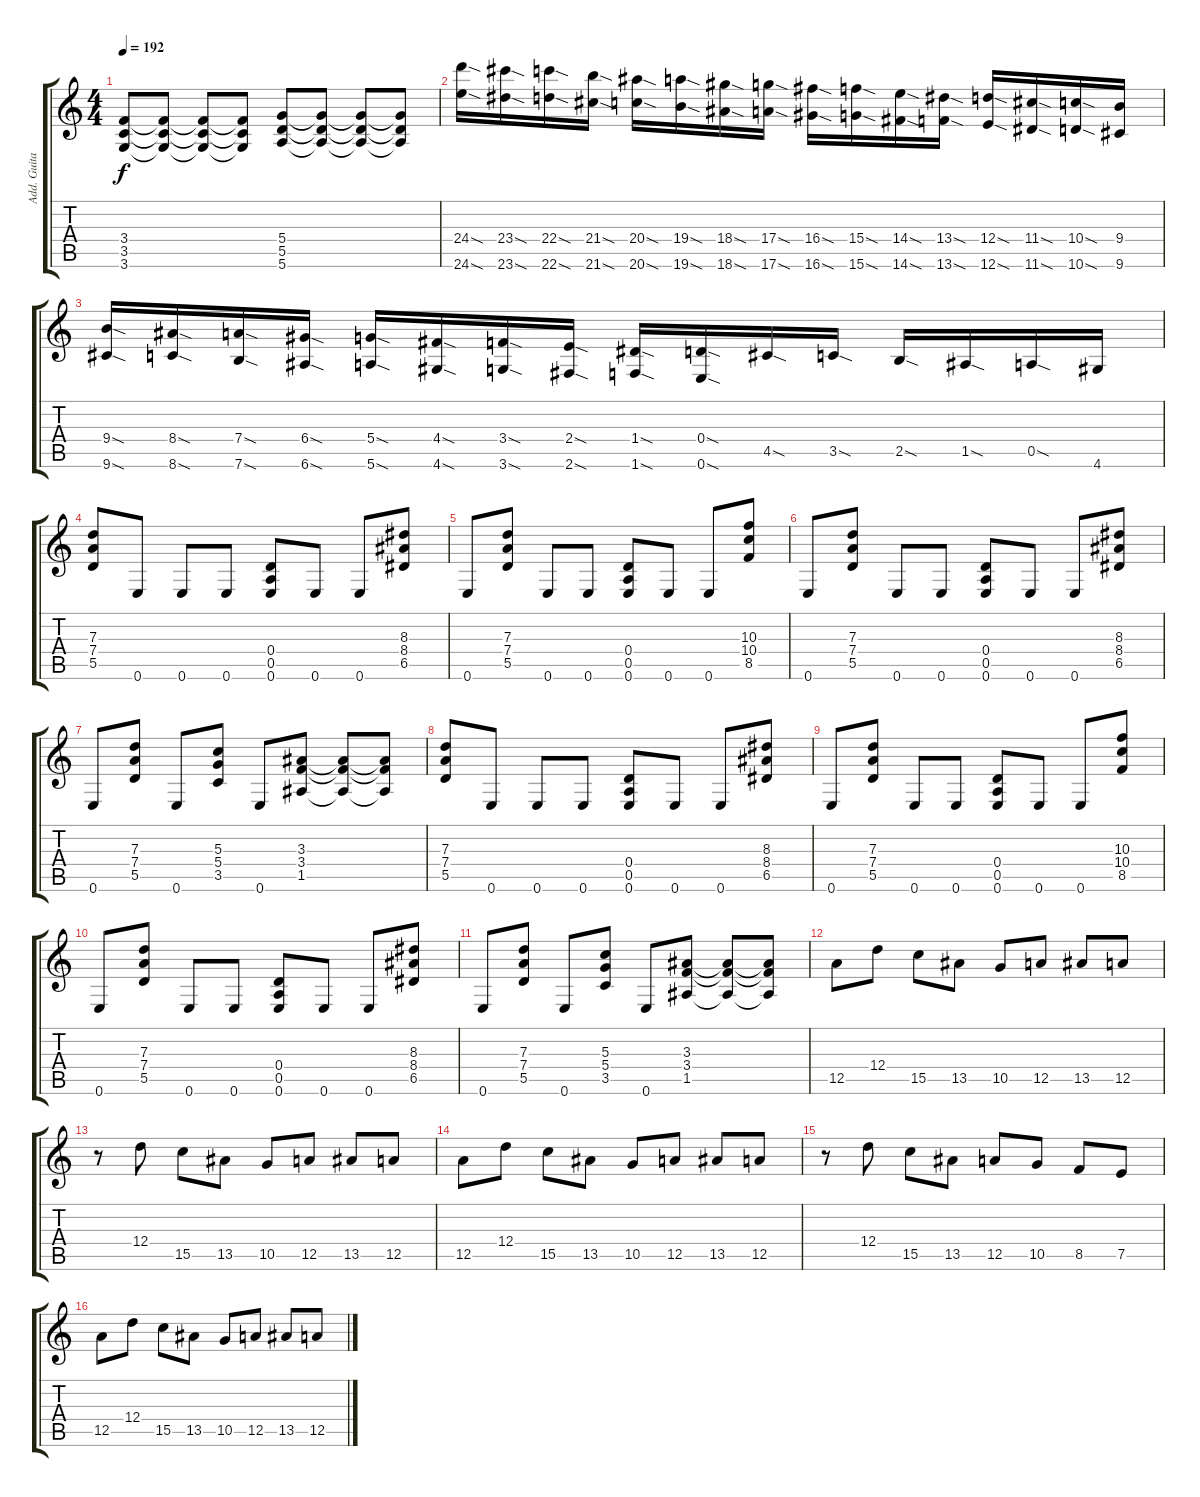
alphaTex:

\track ("Add. Guitar 2" "Add. Guita") {instrument distortionguitar}
\staff {score tabs}
\tuning (E4 B3 G3 D3 A2 E2) {hide}
\ts (4 4)
\tempo 192
\clef g2
\ks c
(3.4{t} 3.5{t} 3.6{t}).8{dy f} (3.4{t} 3.5{t} 3.6{t}).8 (3.4{t} 3.5{t} 3.6{t}).8 (3.4{t} 3.5{t} 3.6{t}).8 (5.4 5.5 5.6).8 (5.4{t} 5.5{t} 5.6{t}).8 (5.4{t} 5.5{t} 5.6{t}).8 (5.4{t} 5.5{t} 5.6{t}).8 |
(24.4{sod} 24.6{sod}).16{instrument guitarfretnoise} (23.4{sod} 23.6{sod}).16 (22.4{sod} 22.6{sod}).16 (21.4{sod} 21.6{sod}).16 (20.4{sod} 20.6{sod}).16 (19.4{sod} 19.6{sod}).16 (18.4{sod} 18.6{sod}).16 (17.4{sod} 17.6{sod}).16 (16.4{sod} 16.6{sod}).16 (15.4{sod} 15.6{sod}).16 (14.4{sod} 14.6{sod}).16 (13.4{sod} 13.6{sod}).16 (12.4{sod} 12.6{sod}).16 (11.4{sod} 11.6{sod}).16 (10.4{sod} 10.6{sod}).16 (9.4 9.6).16 |
(9.4{sod} 9.6{sod}).16 (8.4{sod} 8.6{sod}).16 (7.4{sod} 7.6{sod}).16 (6.4{sod} 6.6{sod}).16 (5.4{sod} 5.6{sod}).16 (4.4{sod} 4.6{sod}).16 (3.4{sod} 3.6{sod}).16 (2.4{sod} 2.6{sod}).16 (1.4{sod} 1.6{sod}).16 (0.4{sod} 0.6{sod}).16 4.5{sod}.16 3.5{sod}.16 2.5{sod}.16 1.5{sod}.16 0.5{sod}.16 4.6.16 |
(7.3 7.4 5.5).8{instrument overdrivenguitar} 0.6.8 0.6.8 0.6.8 (0.4 0.5 0.6).8 0.6.8 0.6.8 (8.3 8.4 6.5).8 |
0.6.8 (7.3 7.4 5.5).8 0.6.8 0.6.8 (0.4 0.5 0.6).8 0.6.8 0.6.8 (10.3 10.4 8.5).8 |
0.6.8 (7.3 7.4 5.5).8 0.6.8 0.6.8 (0.4 0.5 0.6).8 0.6.8 0.6.8 (8.3 8.4 6.5).8 |
0.6.8 (7.3 7.4 5.5).8 0.6.8 (5.3 5.4 3.5).8 0.6.8 (3.3 3.4 1.5).8 (3.3{t} 3.4{t} 1.5{t}).8 (3.3{t} 3.4{t} 1.5{t}).8 |
(7.3 7.4 5.5).8 0.6.8 0.6.8 0.6.8 (0.4 0.5 0.6).8 0.6.8 0.6.8 (8.3 8.4 6.5).8 |
0.6.8 (7.3 7.4 5.5).8 0.6.8 0.6.8 (0.4 0.5 0.6).8 0.6.8 0.6.8 (10.3 10.4 8.5).8 |
0.6.8 (7.3 7.4 5.5).8 0.6.8 0.6.8 (0.4 0.5 0.6).8 0.6.8 0.6.8 (8.3 8.4 6.5).8 |
0.6.8 (7.3 7.4 5.5).8 0.6.8 (5.3 5.4 3.5).8 0.6.8 (3.3 3.4 1.5).8 (3.3{t} 3.4{t} 1.5{t}).8 (3.3{t} 3.4{t} 1.5{t}).8 |
12.5.8 12.4.8 15.5.8 13.5.8 10.5.8 12.5.8 13.5.8 12.5.8 |
r.8 12.4.8 15.5.8 13.5.8 10.5.8 12.5.8 13.5.8 12.5.8 |
12.5.8 12.4.8 15.5.8 13.5.8 10.5.8 12.5.8 13.5.8 12.5.8 |
r.8 12.4.8 15.5.8 13.5.8 12.5.8 10.5.8 8.5.8 7.5.8 |
12.5.8 12.4.8 15.5.8 13.5.8 10.5.8 12.5.8 13.5.8 12.5.8
